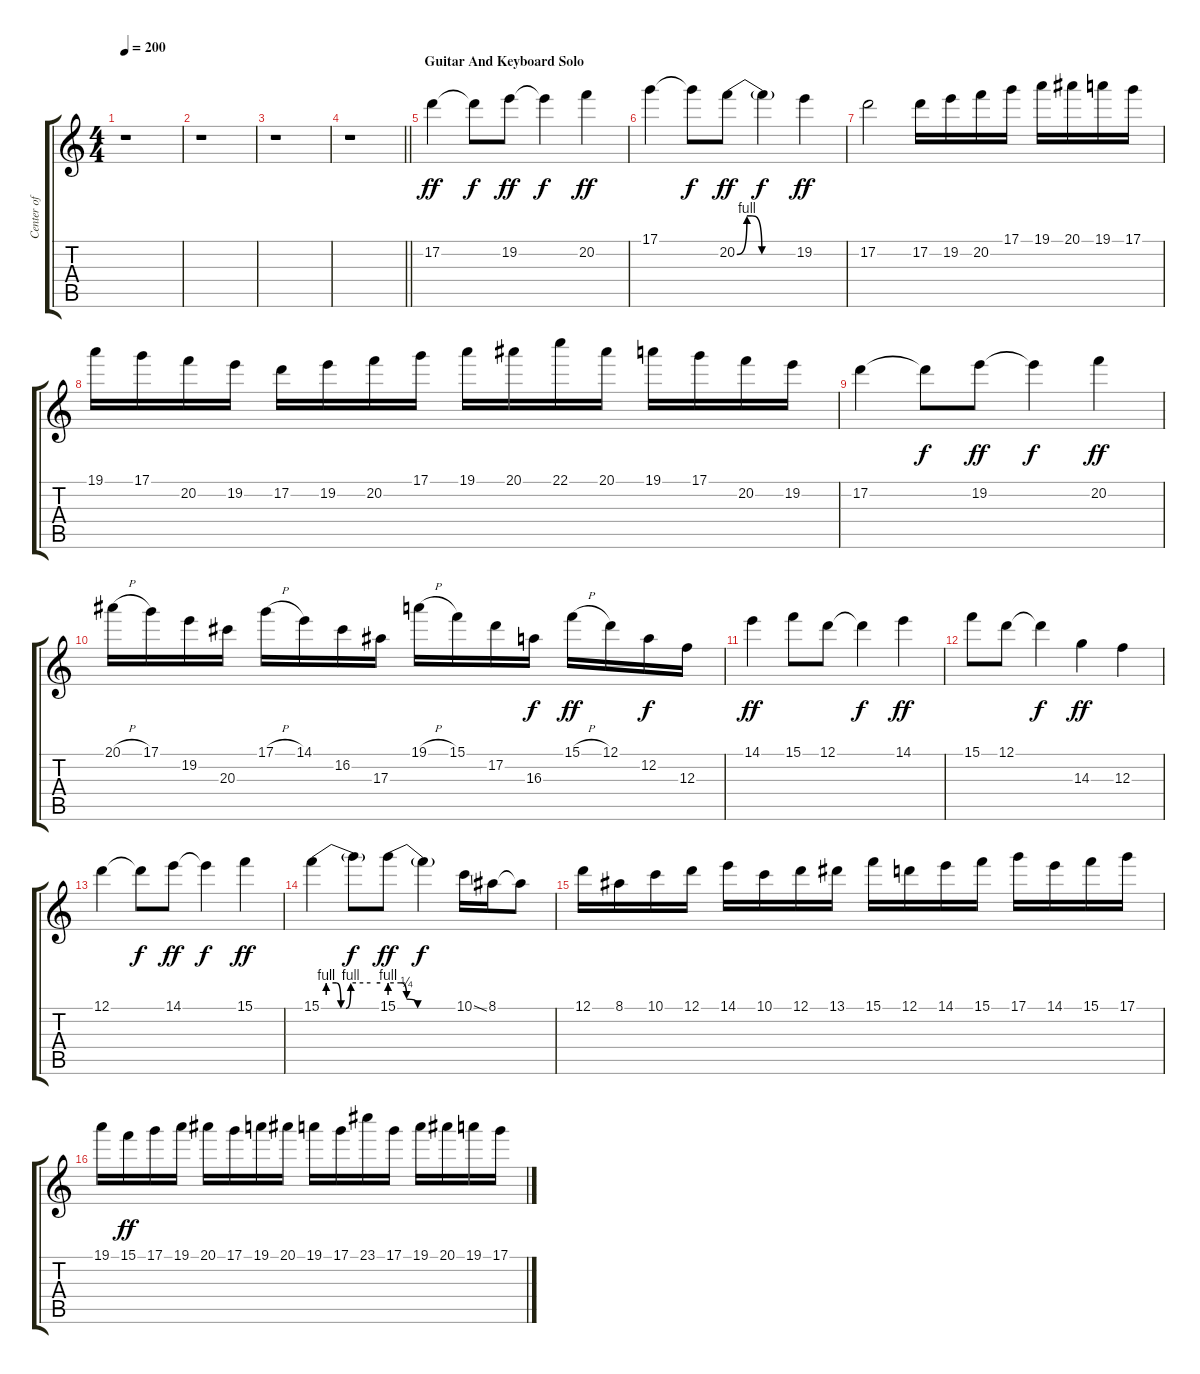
\track ("Center of 3" "Center of ") {mute instrument distortionguitar}
\staff {score tabs}
\tuning (D4 A3 F3 C3 G2 D2) {hide}
\ts (4 4)
\tempo 200
\clef g2
\ks c
r.1{dy f} |
r.1 |
r.1 |
\barLineRight lightlight
r.1 |
\section ("" "Guitar And Keyboard Solo")
17.2.4{dy ff} 17.2{t}.8{dy f} 19.2.8{dy ff} 19.2{t}.4{dy f} 20.2.4{dy ff} |
17.1.4 17.1{t}.8{dy f} 20.2{be (custom 0 0 10 4 15 4 25 0 60 0)}.8{dy ff} 20.2{t}.4{dy f} 19.2.4{dy ff} |
17.2.2 17.2.16 19.2.16 20.2.16 17.1.16 19.1.16 20.1.16 19.1.16 17.1.16 |
19.1.16 17.1.16 20.2.16 19.2.16 17.2.16 19.2.16 20.2.16 17.1.16 19.1.16 20.1.16 22.1.16 20.1.16 19.1.16 17.1.16 20.2.16 19.2.16 |
17.2.4 17.2{t}.8{dy f} 19.2.8{dy ff} 19.2{t}.4{dy f} 20.2.4{dy ff} |
20.1{h}.16 17.1.16 19.2.16 20.3.16 17.1{h}.16 14.1.16 16.2.16 17.3.16 19.1{h}.16 15.1.16 17.2.16 16.3.16{dy f} 15.1{h}.16{dy ff} 12.1.16 12.2.16{dy f} 12.3.16 |
14.1.4{dy ff} 15.1.8 12.1.8 12.1{t}.4{dy f} 14.1.4{dy ff} |
15.1.8 12.1.8 12.1{t}.4{dy f} 14.3.4{dy ff} 12.3.4 |
12.1.4 12.1{t}.8{dy f} 14.1.8{dy ff} 14.1{t}.4{dy f} 15.1.4{dy ff} |
15.1{be (custom 0 0 5 0 5 4 15 4 20 0 25 0 30 4 50 4 60 4)}.4 15.1{t}.8{dy f} 15.1{be (custom 0 4 10 4 15 1 25 0 60 0)}.8{dy ff} 15.1{t}.4{dy f} 10.1{ss}.16 8.1.16 8.1{t}.8 |
12.1.16 8.1.16 10.1.16 12.1.16 14.1.16 10.1.16 12.1.16 13.1.16 15.1.16 12.1.16 14.1.16 15.1.16 17.1.16 14.1.16 15.1.16 17.1.16 |
19.1.16 15.1.16{dy ff} 17.1.16 19.1.16 20.1.16 17.1.16 19.1.16 20.1.16 19.1.16 17.1.16 23.1.16 17.1.16 19.1.16 20.1.16 19.1.16 17.1.16
